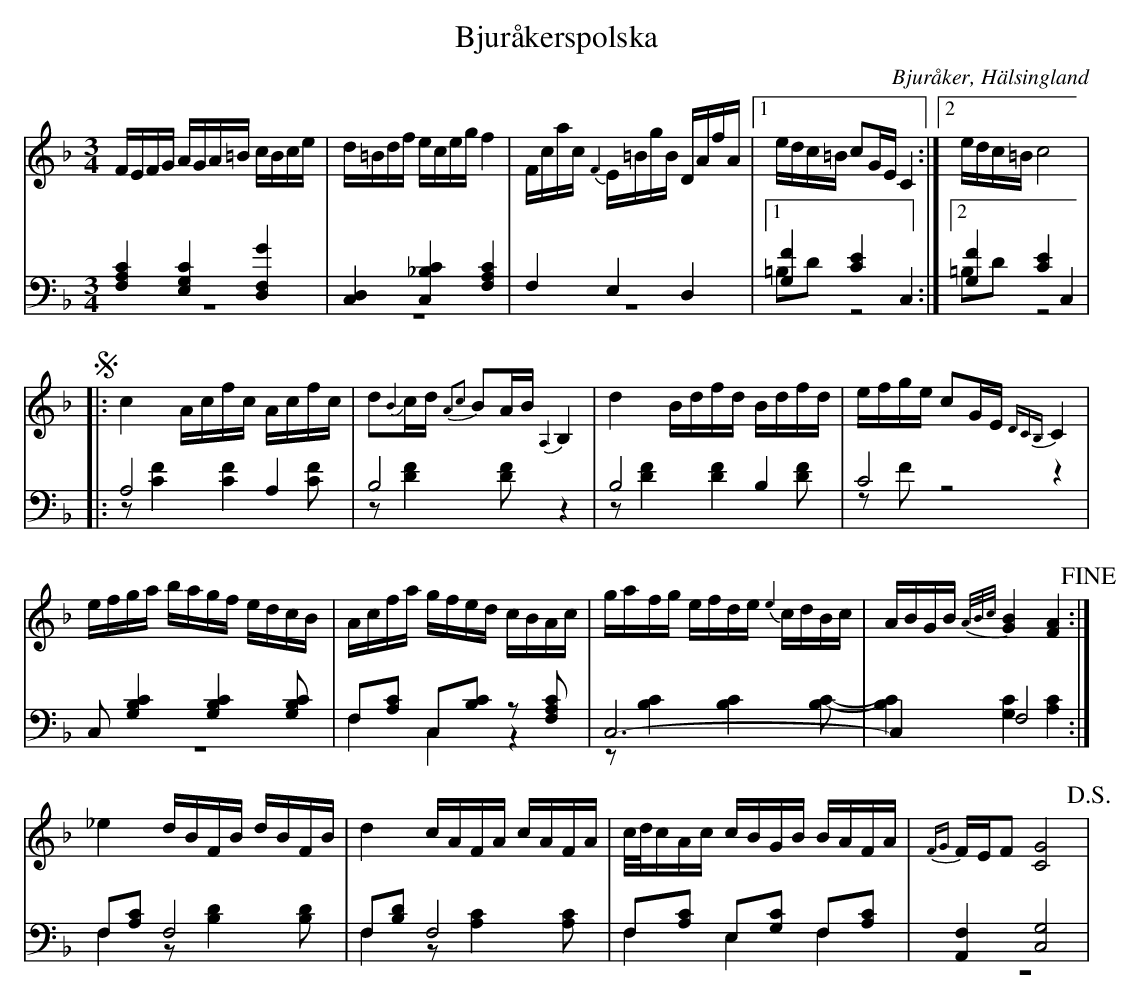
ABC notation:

X:1
T: Bjuråkerspolska
O: Bjuråker, Hälsingland
M: 3/4
L: 1/16
K: F
V:1
V:2
V:3 merge
V:1
FEFG AGA=B cBce|d=Bdf eceg f4|Fcac {F2}E=BgB DAfA|1 edc=B c2GE C4:|2 edc=B c8 |
!segno! |:c4 Acfc Acfc|d2{B2}cd {A2c2}B2AB {A,2}B,4|d4 Bdfd Bdfd|efge c2GE {DCB,}C4|
efga bagf edcB|Acfa gfed cBAc|gafg efde {e2}cdBc|ABGB {A/B/c/}[G4B4] [F4A4] !fine!:|
_e4 dBFB dBFB|d4 cAFA cAFA|c/d/cAc cBGB BAFA|{FG}FEF2 [C8G8] !D.S.!|
V:2 clef=bass
[F,4A,4C4] [E,4G,4C4] [D,4F,4G4]|[C,4D,4] [C,4_B,4C4] [F,4A,4C4]|F,4 E,4 D,4|1 [G,4F4] [C4E4] C,4:|2 [G,4F4] [C4E4] C,4 |
|:A,8 A,4|B,8 z4|B,8  B,4|C8 z4|
C,2 [G,4B,4C4] [G,4B,4C4] [G,2B,2C2]|F,2[A,2C2] C,2[B,2C2] z2 [F,2A,2C2]|C,12-|C,4 F,8:|
F,2[A,2C2] F,8|F,2[B,2D2] F,8|F,2[A,2C2] E,2[G,2C2] F,2[A,2C2]|[A,,4F,4] [C,8G,8] |
V:3 clef=bass
z12|z12|z12|1 =B,2D2 z8:|2 =B,2D2 z8|
|:z2 [C4F4] [C4F4] [C2F2]|z2 [D4F4] [D2F2] z4|z2 [D4F4] [D4F4] [D2F2]|z2 F2 z8|
z12|F,4 C,4 z4|z2 [B,4C4] [B,4C4] [B,2C2]-|[B,4C4] [G,4C4] [A,4C4]:|
F,4 z2 [B,4D4] [B,2D2]|F,4 z2 [A,4C4] [A,2C2]|F,4 E,4 F,4|z12|
